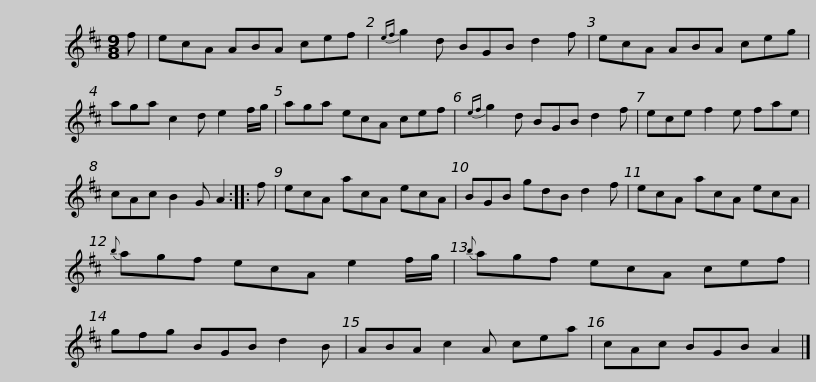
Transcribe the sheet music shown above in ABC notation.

X:1
L:1/8
M:9/8
I:linebreak $
K:D
V:1 treble
V:1
 f | ecA ABA cef |{ef} g2 d BGB d2 f | ecA ABA ceg | aga c2 d e2 f/g/ |$ %5
 aga ecA cef |{ef} g2 d BGB d2 f | ece f2 e fae | cAc B2 G A2 :: f | %10
 ecA acA ecA |$ BGB gdB d2 f | ecA acA ecA |{b} agf ecA e2 f/g/ |{b} agf ecA cef | %15
 gfg BGB d2 B |$ ABA c2 A cea | cAc BGB A2 |] %18
